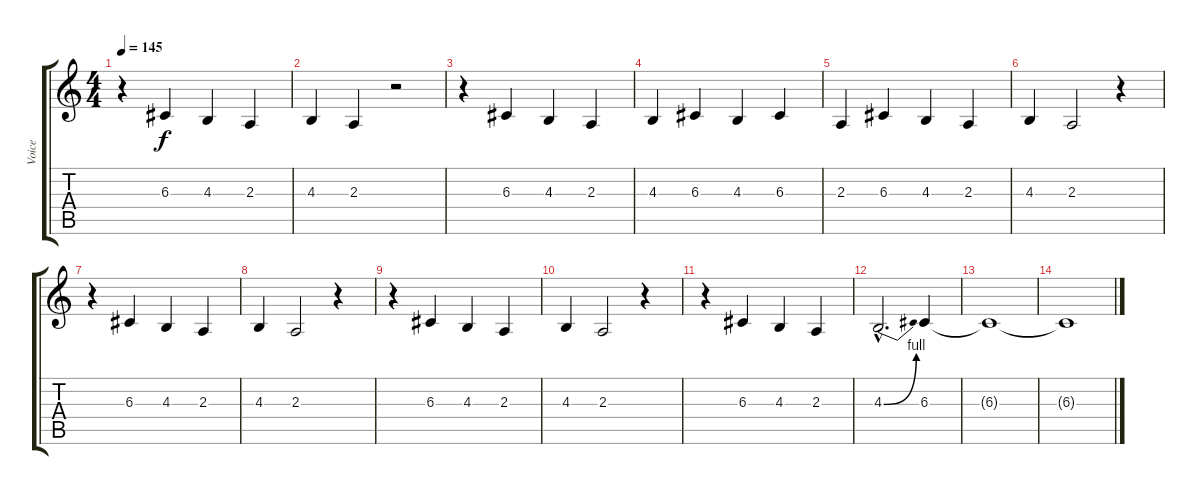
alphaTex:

\track ("Voice" "Voice") {instrument cello}
\staff {score tabs}
\tuning (E4 B3 G3 D3 A2 E2) {hide}
\ts (4 4)
\tempo 145
\clef g2
\ks c
r.4{dy f} 6.3.4 4.3.4 2.3.4 |
4.3.4 2.3.4 r.2 |
r.4 6.3.4 4.3.4 2.3.4 |
4.3.4 6.3.4 4.3.4 6.3.4 |
2.3.4{volume 16} 6.3.4 4.3.4 2.3.4 |
4.3.4 2.3.2 r.4 |
r.4{volume 16} 6.3.4 4.3.4 2.3.4 |
4.3.4 2.3.2 r.4 |
r.4{volume 16} 6.3.4 4.3.4 2.3.4 |
4.3.4 2.3.2 r.4 |
r.4 6.3.4 4.3.4 2.3.4 |
4.3{be (bend 0 0 60 4) hac}.2{d} 6.3.4 |
6.3{t}.1 |
6.3{t}.1
